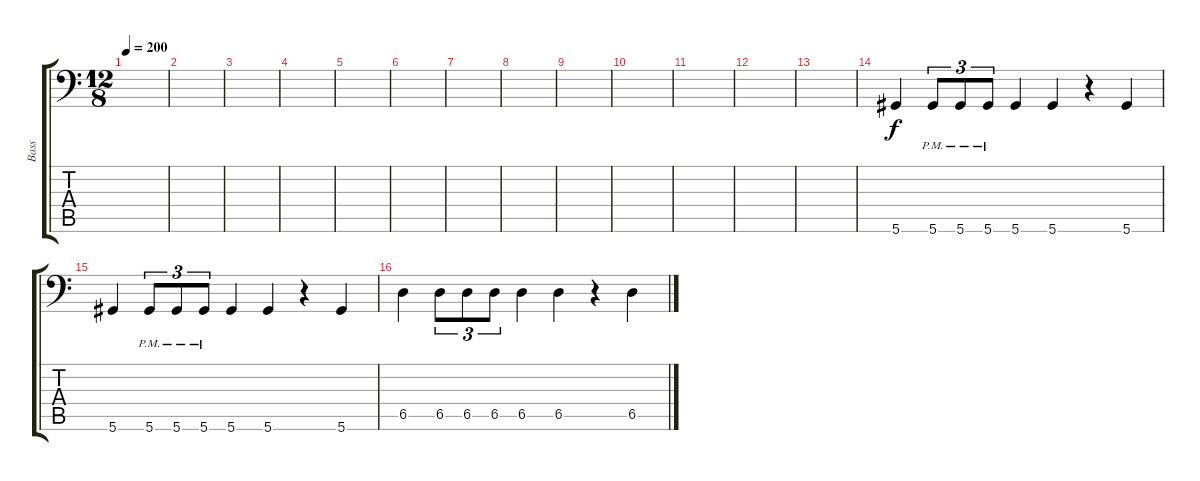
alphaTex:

\track ("Bass" "Bass") {instrument overdrivenguitar}
\staff {score tabs}
\tuning (Eb3 Bb2 Gb2 Db2 Ab1 Eb1) {hide}
\ts (12 8)
\tempo 200
\clef f4
\ks c
|
|
|
|
|
|
|
|
|
|
|
|
|
5.6.4 5.6{pm}.8{tu (3 2)} 5.6{pm}.8{tu (3 2)} 5.6{pm}.8{tu (3 2)} 5.6.4 5.6.4 r.4 5.6.4 |
5.6.4 5.6{pm}.8{tu (3 2)} 5.6{pm}.8{tu (3 2)} 5.6{pm}.8{tu (3 2)} 5.6.4 5.6.4 r.4 5.6.4 |
6.5.4 6.5.8{tu (3 2)} 6.5.8{tu (3 2)} 6.5.8{tu (3 2)} 6.5.4 6.5.4 r.4 6.5.4
